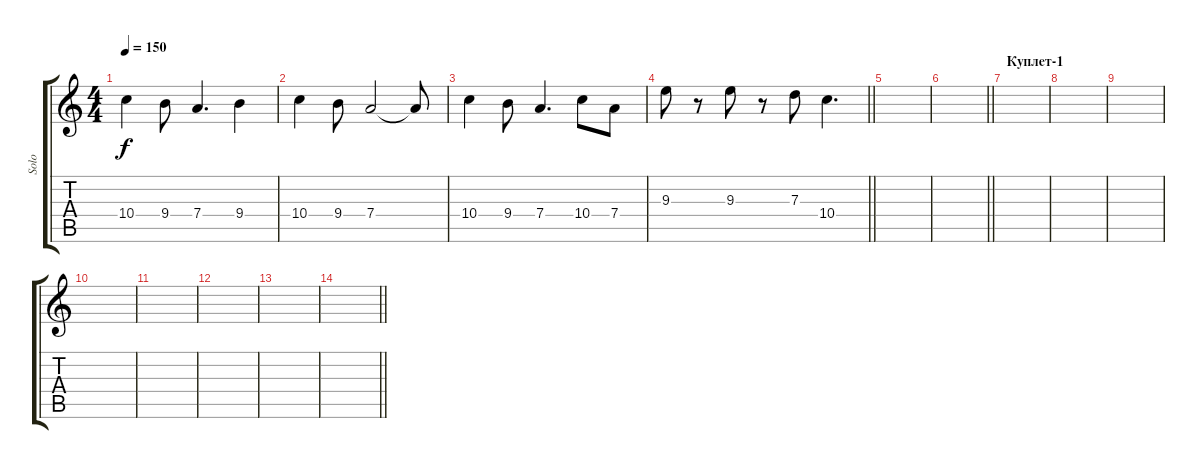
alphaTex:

\track ("Solo" "Solo") {instrument distortionguitar}
\staff {score tabs}
\tuning (E4 B3 G3 D3 A2 E2) {hide}
\ts (4 4)
\tempo 150
\clef g2
\ks c
10.4.4{dy f} 9.4.8 7.4.4{d} 9.4.4 |
10.4.4 9.4.8 7.4.2 7.4{t}.8 |
10.4.4 9.4.8 7.4.4{d} 10.4.8 7.4.8 |
\barLineRight lightlight
9.3.8 r.8 9.3.8 r.8 7.3.8 10.4.4{d} |
|
\barLineRight lightlight
|
\section ("" "Куплет-1")
|
|
|
|
|
|
|
\barLineRight lightlight
